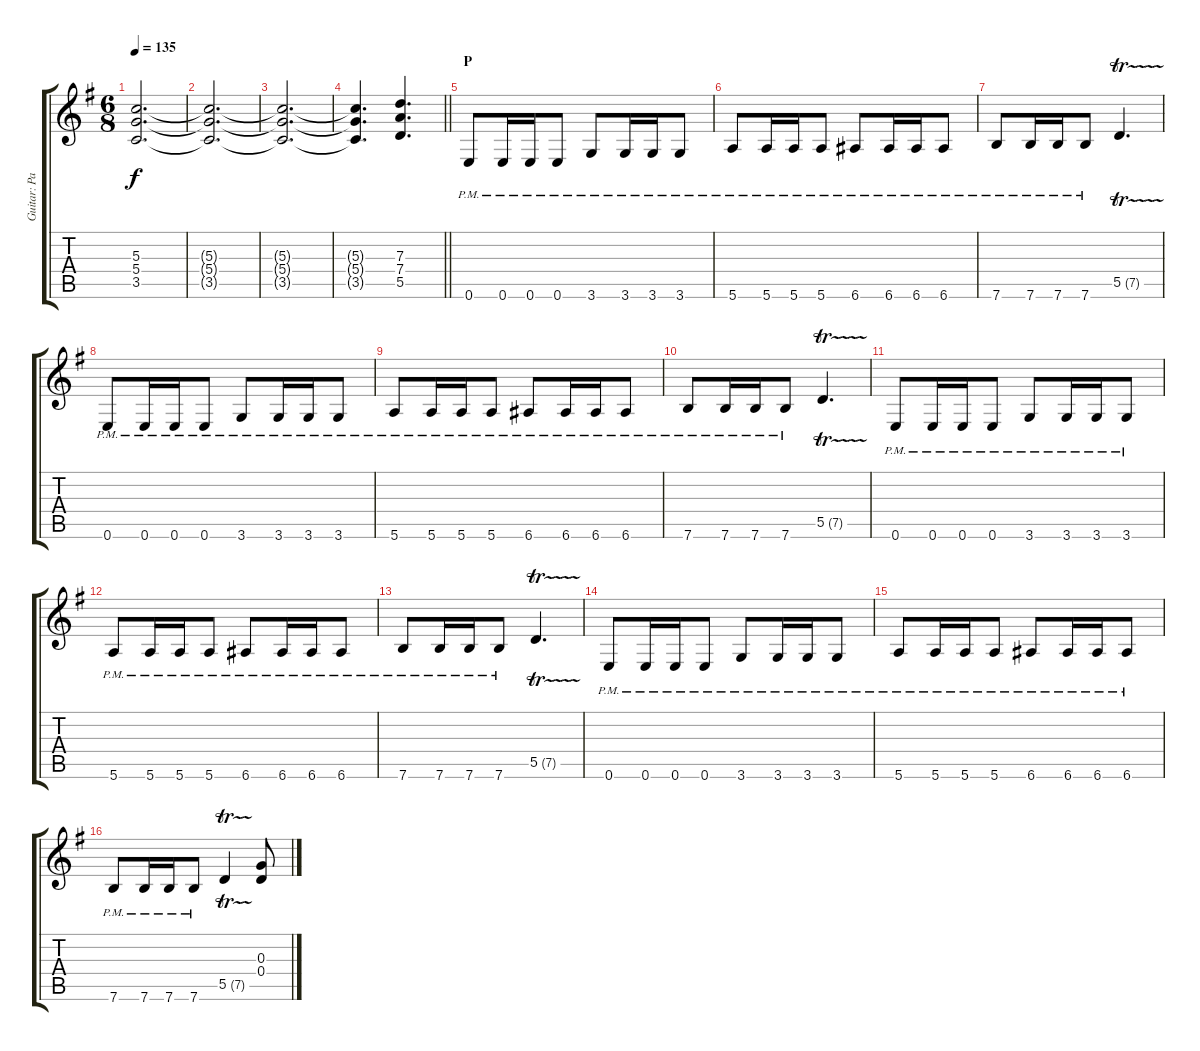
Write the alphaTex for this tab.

\track ("Guitar: Paul" "Guitar: Pa") {instrument overdrivenguitar}
\staff {score tabs}
\tuning (E4 B3 G3 D3 A2 E2) {hide}
\ts (6 8)
\tempo 135
\clef g2
\ks g
(5.3 5.4 3.5).2{d dy f} |
(5.3{t} 5.4{t} 3.5{t}).2{d} |
(5.3{t} 5.4{t} 3.5{t}).2{d} |
\barLineRight lightlight
(5.3{t} 5.4{t} 3.5{t}).4{d} (7.3 7.4 5.5).4{d} |
\section ("" "P")
0.6{pm}.8 0.6{pm}.16 0.6{pm}.16 0.6{pm}.8 3.6{pm}.8 3.6{pm}.16 3.6{pm}.16 3.6{pm}.8 |
5.6{pm}.8 5.6{pm}.16 5.6{pm}.16 5.6{pm}.8 6.6{pm}.8 6.6{pm}.16 6.6{pm}.16 6.6{pm}.8 |
7.6{pm}.8 7.6{pm}.16 7.6{pm}.16 7.6{pm}.8 5.5{tr (7 16)}.4{d} |
0.6{pm}.8 0.6{pm}.16 0.6{pm}.16 0.6{pm}.8 3.6{pm}.8 3.6{pm}.16 3.6{pm}.16 3.6{pm}.8 |
5.6{pm}.8 5.6{pm}.16 5.6{pm}.16 5.6{pm}.8 6.6{pm}.8 6.6{pm}.16 6.6{pm}.16 6.6{pm}.8 |
7.6{pm}.8 7.6{pm}.16 7.6{pm}.16 7.6{pm}.8 5.5{tr (7 16)}.4{d} |
0.6{pm}.8 0.6{pm}.16 0.6{pm}.16 0.6{pm}.8 3.6{pm}.8 3.6{pm}.16 3.6{pm}.16 3.6{pm}.8 |
5.6{pm}.8 5.6{pm}.16 5.6{pm}.16 5.6{pm}.8 6.6{pm}.8 6.6{pm}.16 6.6{pm}.16 6.6{pm}.8 |
7.6{pm}.8 7.6{pm}.16 7.6{pm}.16 7.6{pm}.8 5.5{tr (7 16)}.4{d} |
0.6{pm}.8 0.6{pm}.16 0.6{pm}.16 0.6{pm}.8 3.6{pm}.8 3.6{pm}.16 3.6{pm}.16 3.6{pm}.8 |
5.6{pm}.8 5.6{pm}.16 5.6{pm}.16 5.6{pm}.8 6.6{pm}.8 6.6{pm}.16 6.6{pm}.16 6.6{pm}.8 |
7.6{pm}.8 7.6{pm}.16 7.6{pm}.16 7.6{pm}.8 5.5{tr (7 16)}.4 (0.3 0.4).8
